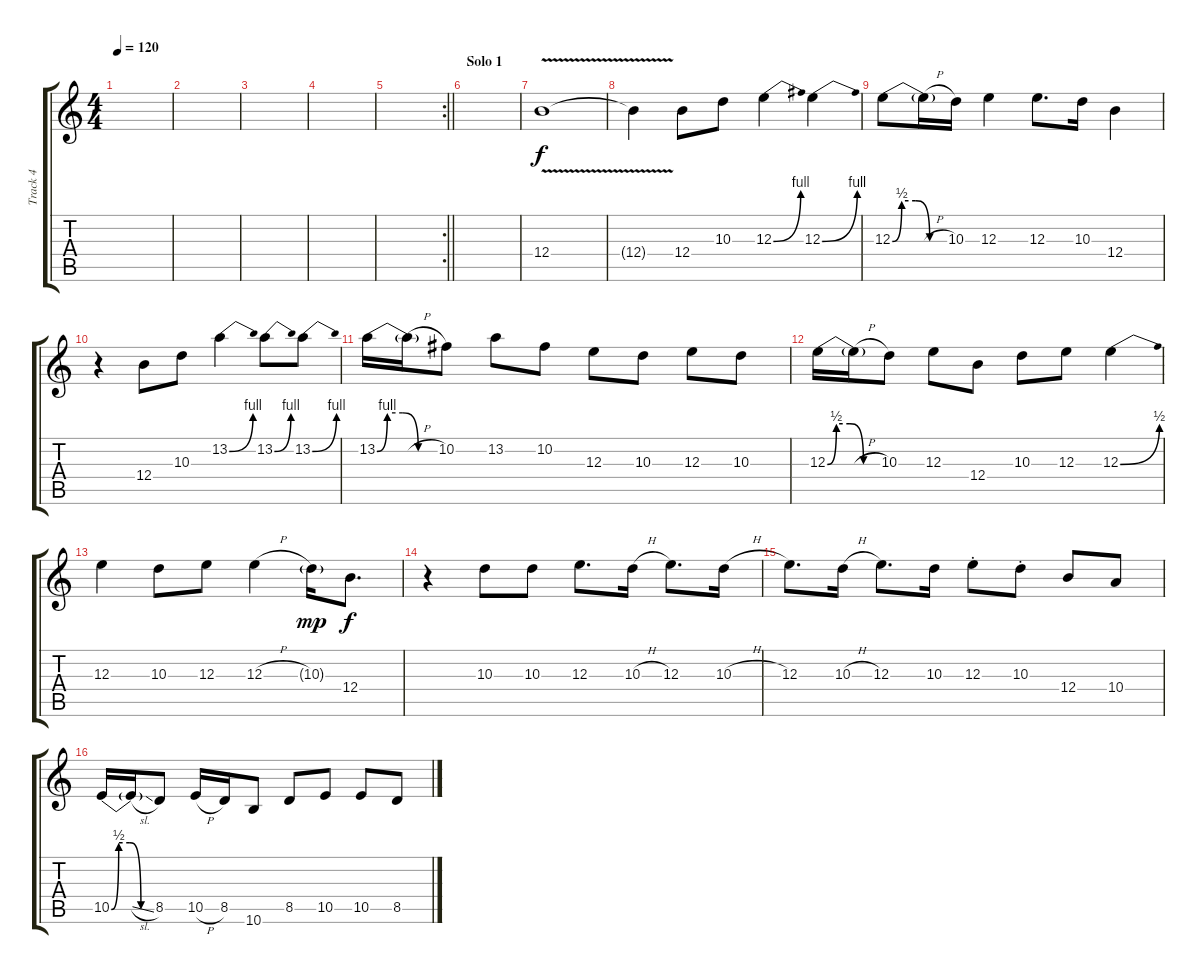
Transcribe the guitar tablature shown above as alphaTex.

\track ("Track 4" "Track 4") {instrument distortionguitar}
\staff {score tabs}
\tuning (Db4 Ab3 E3 B2 Gb2 Db2) {hide}
\ts (4 4)
\tempo 120
\clef g2
\ks c
|
|
|
|
\rc 2
\barLineRight lightlight
|
\section ("" "Solo 1")
|
12.4{v}.1 |
12.4{v t}.4 12.4.8 10.3.8 12.3{be (bend 0 0 60 4)}.4 12.3{be (bend 0 0 60 4)}.4 |
12.3{be (custom 0 0 10 2 25 2 40 0 60 0)}.8 12.3{h t}.16 10.3.16 12.3.4 12.3.8{d} 10.3.16 12.4.4 |
r.4 12.4.8 10.3.8 13.2{be (bend 0 0 60 4)}.4 13.2{be (bend 0 0 60 4)}.8 13.2{be (bend 0 0 60 4)}.8 |
13.2{be (custom 0 0 10 4 25 4 40 0 60 0)}.16 13.2{h t}.16 10.2.8 13.2.8 10.2.8 12.3.8 10.3.8 12.3.8 10.3.8 |
12.3{be (custom 0 0 10 2 25 2 40 0 60 0)}.16 12.3{h t}.16 10.3.8 12.3.8 12.4.8 10.3.8 12.3.8 12.3{be (bend 0 0 60 2)}.4 |
12.3.4 10.3.8 12.3.8 12.3{h}.4 10.3{g}.16{dy mp} 12.4.8{d dy f} |
r.4 10.3.8 10.3.8 12.3.8{d} 10.3{h}.16 12.3.8{d} 10.3{h}.16 |
12.3.8{d} 10.3{h}.16 12.3.8{d} 10.3.16 12.3{st}.8 10.3{st}.8 12.4.8 10.4.8 |
10.5{be (custom 0 0 10 2 25 2 40 0 60 0)}.16 10.5{sl t}.16 8.5.8 10.5{h}.16 8.5.16 10.6.8 8.5.8 10.5.8 10.5.8 8.5.8
